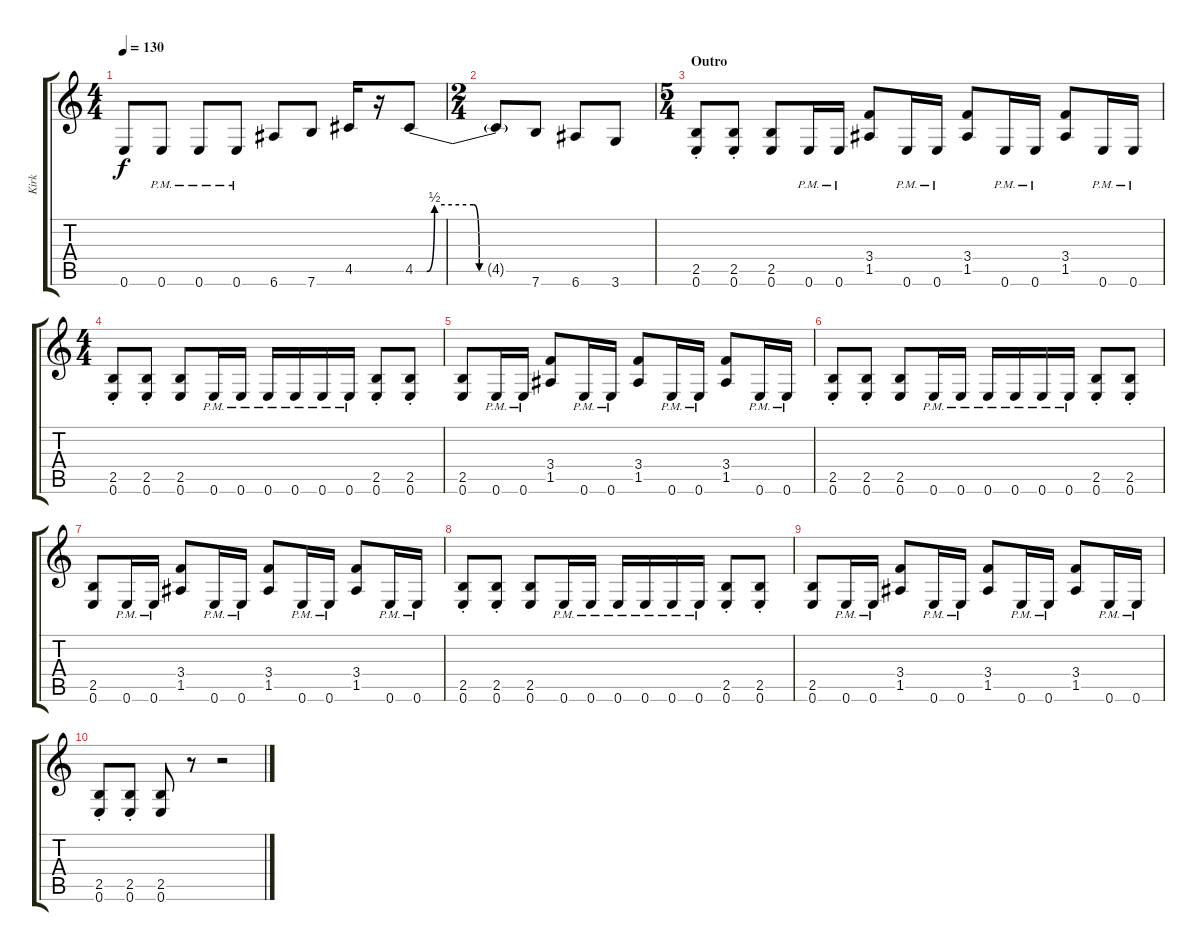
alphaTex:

\track ("Kirk" "Kirk") {instrument overdrivenguitar}
\staff {score tabs}
\tuning (E4 B3 G3 D3 A2 E2) {hide}
\ts (4 4)
\tempo 130
\clef g2
\ks c
0.6.8{dy f} 0.6{pm}.8 0.6{pm}.8 0.6{pm}.8 6.6.8 7.6.8 4.5.16 r.16 4.5{be (custom 0 0 6 0 10 2 30 2 33 0 45 0 60 0)}.8 |
\ts (2 4)
4.5{t}.8 7.6.8 6.6.8 3.6.8 |
\ts (5 4)
\section ("" "Outro")
(2.5{st} 0.6{st}).8 (2.5{st} 0.6{st}).8 (2.5 0.6).8 0.6{pm}.16 0.6{pm}.16 (3.4 1.5).8 0.6{pm}.16 0.6{pm}.16 (3.4 1.5).8 0.6{pm}.16 0.6{pm}.16 (3.4 1.5).8 0.6{pm}.16 0.6{pm}.16 |
\ts (4 4)
(2.5{st} 0.6{st}).8 (2.5{st} 0.6{st}).8 (2.5 0.6).8 0.6{pm}.16 0.6{pm}.16 0.6{pm}.16 0.6{pm}.16 0.6{pm}.16 0.6{pm}.16 (2.5{st} 0.6{st}).8 (2.5{st} 0.6{st}).8 |
(2.5 0.6).8 0.6{pm}.16 0.6{pm}.16 (3.4 1.5).8 0.6{pm}.16 0.6{pm}.16 (3.4 1.5).8 0.6{pm}.16 0.6{pm}.16 (3.4 1.5).8 0.6{pm}.16 0.6{pm}.16 |
(2.5{st} 0.6{st}).8 (2.5{st} 0.6{st}).8 (2.5 0.6).8 0.6{pm}.16 0.6{pm}.16 0.6{pm}.16 0.6{pm}.16 0.6{pm}.16 0.6{pm}.16 (2.5{st} 0.6{st}).8 (2.5{st} 0.6{st}).8 |
(2.5 0.6).8 0.6{pm}.16 0.6{pm}.16 (3.4 1.5).8 0.6{pm}.16 0.6{pm}.16 (3.4 1.5).8 0.6{pm}.16 0.6{pm}.16 (3.4 1.5).8 0.6{pm}.16 0.6{pm}.16 |
(2.5{st} 0.6{st}).8 (2.5{st} 0.6{st}).8 (2.5 0.6).8 0.6{pm}.16 0.6{pm}.16 0.6{pm}.16 0.6{pm}.16 0.6{pm}.16 0.6{pm}.16 (2.5{st} 0.6{st}).8 (2.5{st} 0.6{st}).8 |
(2.5 0.6).8 0.6{pm}.16 0.6{pm}.16 (3.4 1.5).8 0.6{pm}.16 0.6{pm}.16 (3.4 1.5).8 0.6{pm}.16 0.6{pm}.16 (3.4 1.5).8 0.6{pm}.16 0.6{pm}.16 |
(2.5{st} 0.6{st}).8 (2.5{st} 0.6{st}).8 (2.5 0.6).8 r.8 r.2
